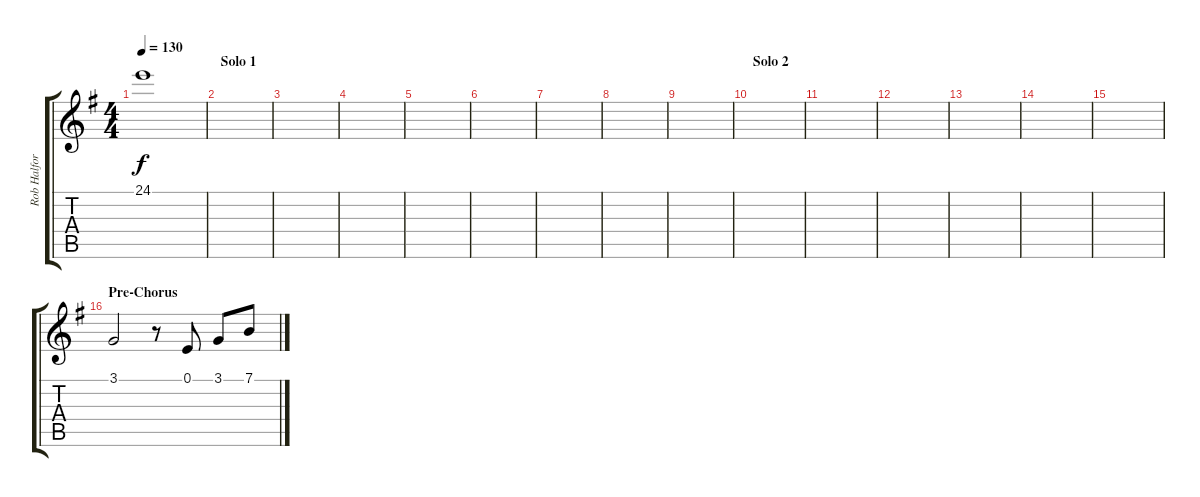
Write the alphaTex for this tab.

\track ("Rob Halford" "Rob Halfor") {instrument synthbrass1}
\staff {score tabs}
\tuning (E4 B3 G3 D3 A2 E2) {hide}
\ts (4 4)
\tempo 130
\clef g2
\ks g
24.1{t}.1{dy f} |
\section ("" "Solo 1")
|
|
|
|
|
|
|
|
\section ("" "Solo 2")
|
|
|
|
|
|
\section ("" "Pre-Chorus")
3.1.2 r.8 0.1.8 3.1.8 7.1.8
